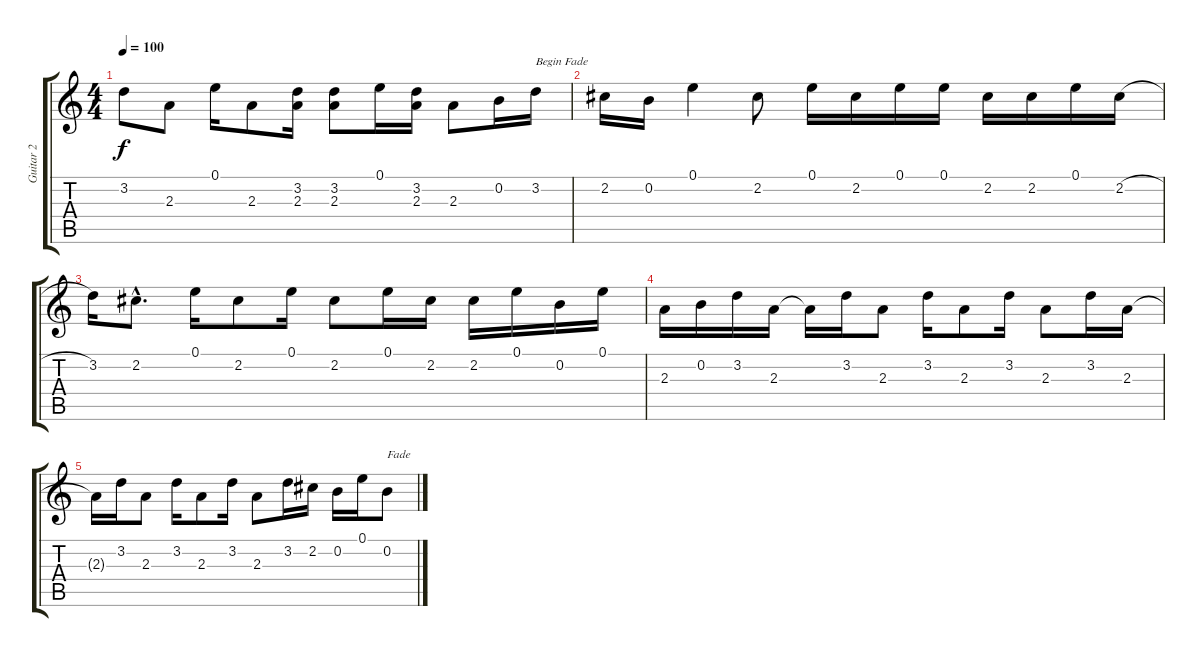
\track ("Guitar 2" "Guitar 2") {instrument electricguitarclean}
\staff {score tabs}
\tuning (E4 B3 G3 D3 A2 E2) {hide}
\ts (4 4)
\tempo 100
\clef g2
\ks c
3.2{t}.8{dy f} 2.3.8 0.1.16 2.3.8 (3.2 2.3).16 (3.2 2.3).8 0.1.16 (3.2 2.3).16 2.3.8 0.2.16 3.2.16{txt "Begin Fade" volume 8} |
2.2.16 0.2.16 0.1.4 2.2.8 0.1.16 2.2.16 0.1.16 0.1.16 2.2.16 2.2.16 0.1.16 2.2{h}.16 |
3.2.16{volume 0} 2.2{hac}.8{d} 0.1.16 2.2.8 0.1.16 2.2.8 0.1.16 2.2.16 2.2.16 0.1.16 0.2.16 0.1.16 |
2.3.16 0.2.16 3.2.16 2.3.16 2.3{t}.16 3.2.16 2.3.8 3.2.16 2.3.8 3.2.16 2.3.8 3.2.16 2.3.16 |
2.3{t}.16 3.2.16 2.3.8 3.2.16 2.3.8 3.2.16 2.3.8 3.2.16 2.2.16 0.2.16 0.1.16 0.2.8{txt "Fade"}
